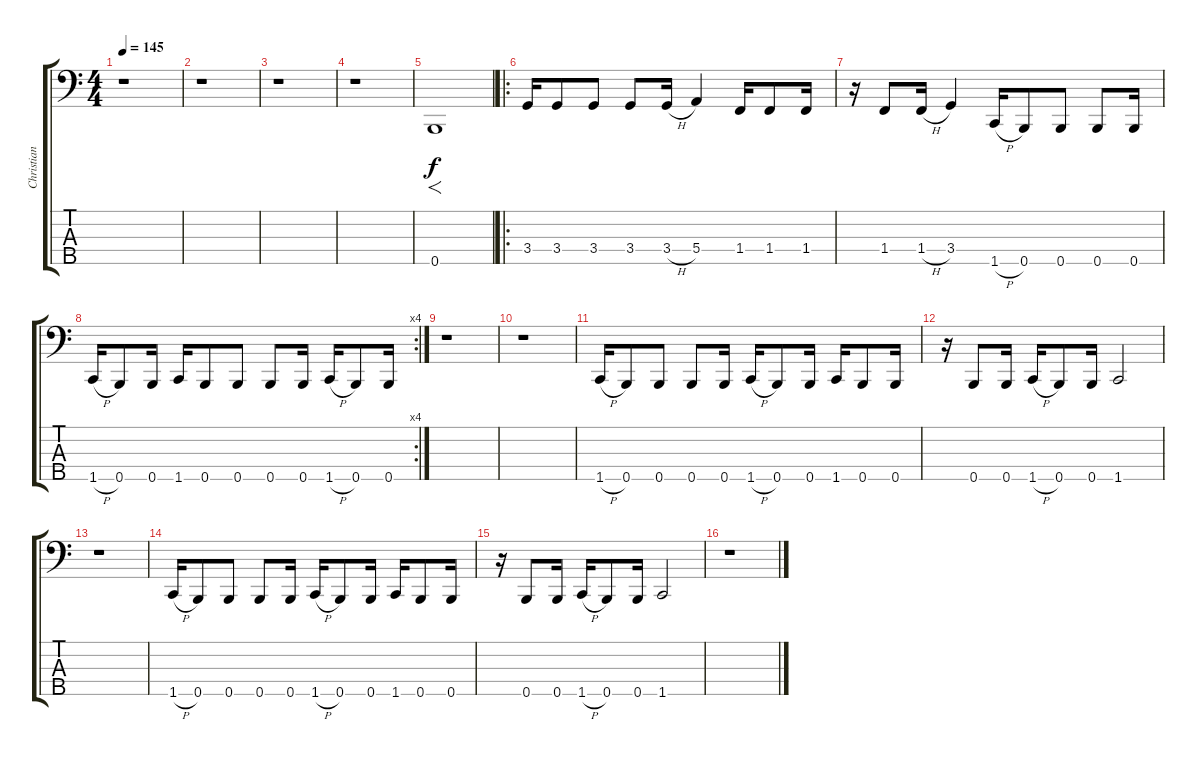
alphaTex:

\track ("Christian Olde Wolbers" "Christian ") {instrument electricbassfinger}
\staff {score tabs}
\tuning (G2 D2 A1 E1 B0) {hide}
\ts (4 4)
\tempo 145
\clef f4
\ks c
r.1{dy f} |
r.1 |
r.1 |
r.1 |
0.5.1{f} |
\ro
3.4.16 3.4.8 3.4.8 3.4.8 3.4{h}.16 5.4.4 1.4.16 1.4.8 1.4.16 |
r.16 1.4.8 1.4{h}.16 3.4.4 1.5{h}.16 0.5.8 0.5.8 0.5.8 0.5.16 |
\rc 4
1.5{h}.16 0.5.8 0.5.16 1.5.16 0.5.8 0.5.8 0.5.8 0.5.16 1.5{h}.16 0.5.8 0.5.16 |
r.1 |
r.1 |
1.5{h}.16 0.5.8 0.5.8 0.5.8 0.5.16 1.5{h}.16 0.5.8 0.5.16 1.5.16 0.5.8 0.5.16 |
r.16 0.5.8 0.5.16 1.5{h}.16 0.5.8 0.5.16 1.5.2 |
r.1 |
1.5{h}.16 0.5.8 0.5.8 0.5.8 0.5.16 1.5{h}.16 0.5.8 0.5.16 1.5.16 0.5.8 0.5.16 |
r.16 0.5.8 0.5.16 1.5{h}.16 0.5.8 0.5.16 1.5.2 |
r.1
